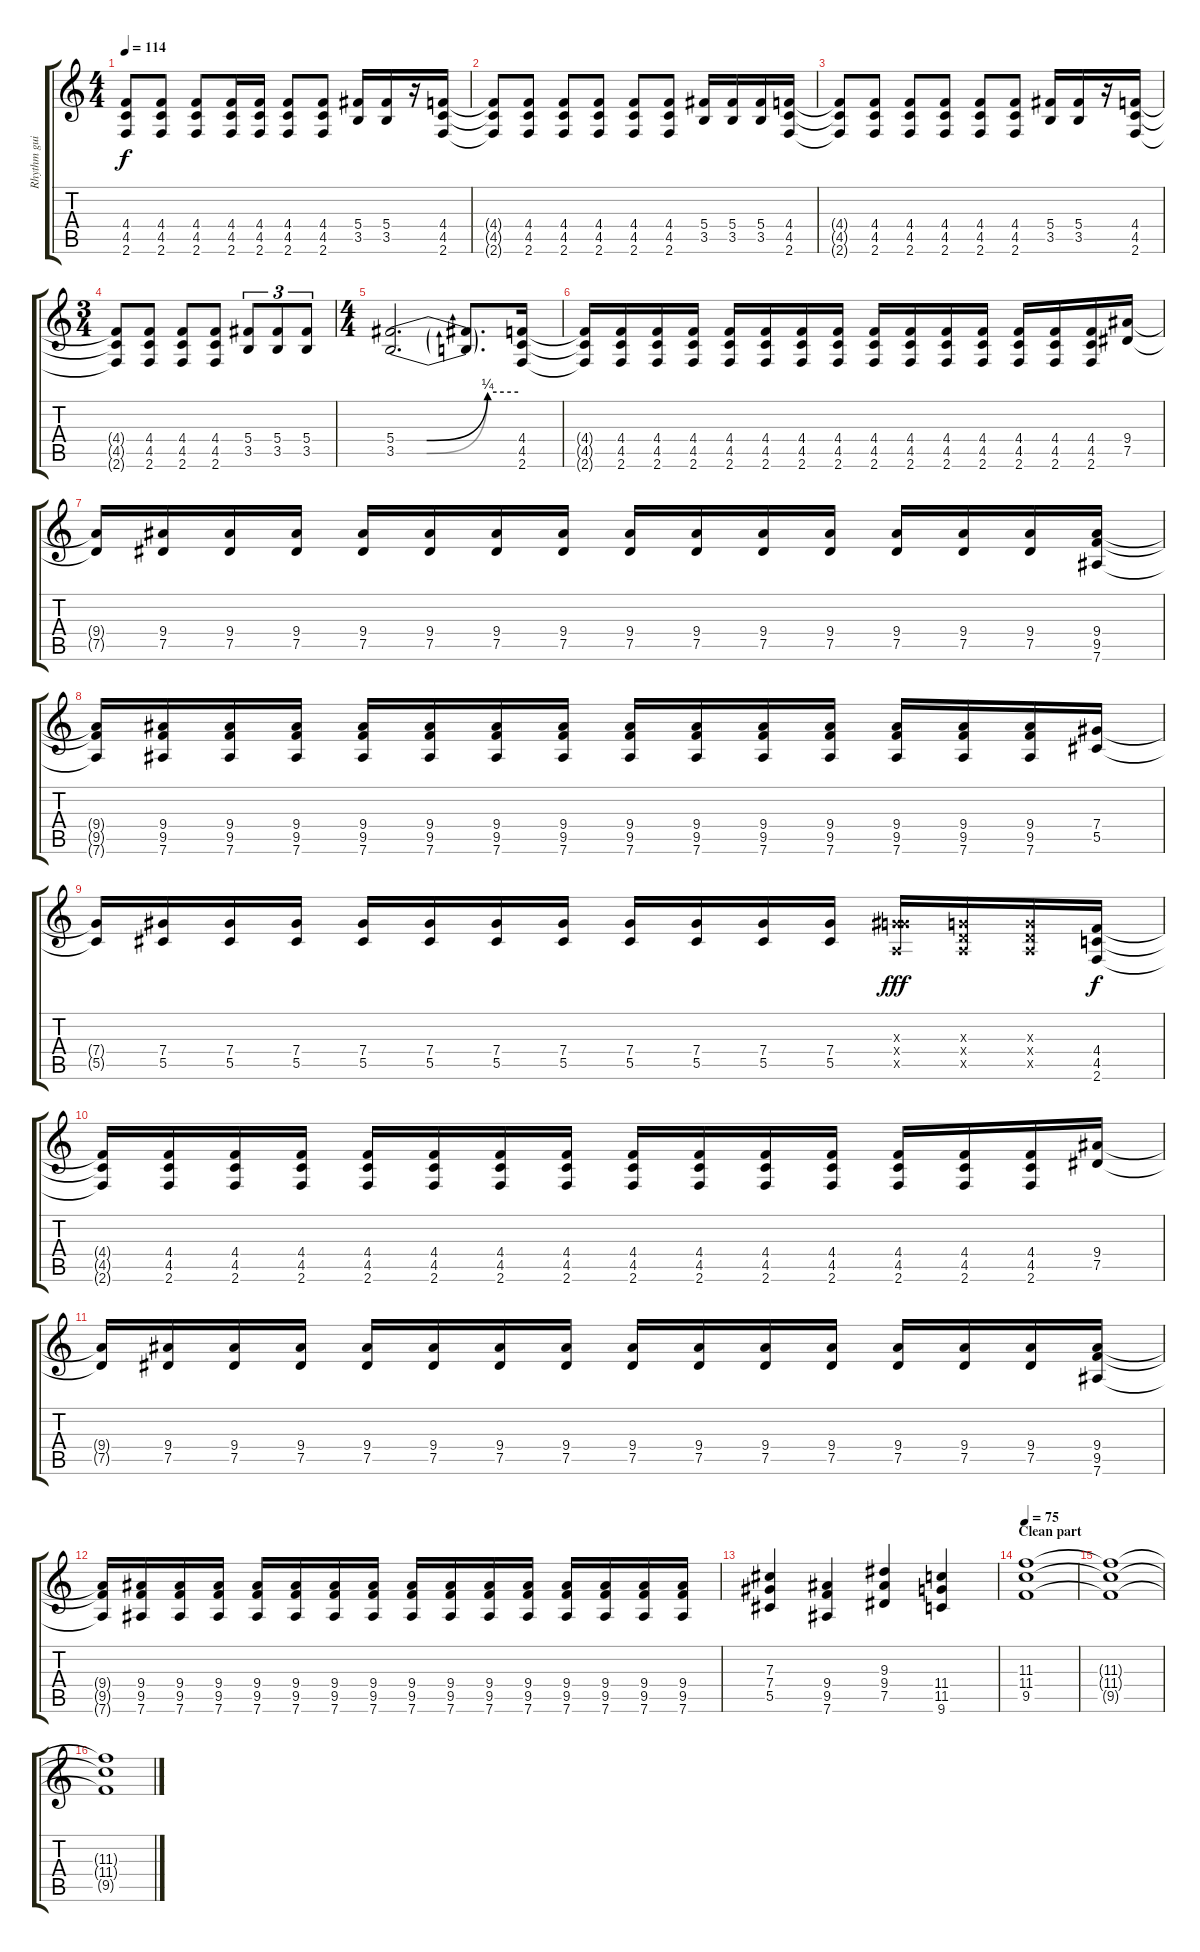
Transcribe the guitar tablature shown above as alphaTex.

\track ("Rhythm guitar" "Rhythm gui") {instrument distortionguitar}
\staff {score tabs}
\tuning (Eb4 Bb3 Gb3 Db3 Ab2 Eb2) {hide}
\ts (4 4)
\tempo 114
\clef g2
\ks c
(4.4{t} 4.5{t} 2.6{t}).8{dy f} (4.4 4.5 2.6).8 (4.4 4.5 2.6).8 (4.4 4.5 2.6).16 (4.4 4.5 2.6).16 (4.4 4.5 2.6).8 (4.4 4.5 2.6).8 (5.4 3.5).16 (5.4 3.5).16 r.16 (4.4 4.5 2.6).16 |
(4.4{t} 4.5{t} 2.6{t}).8 (4.4 4.5 2.6).8 (4.4 4.5 2.6).8 (4.4 4.5 2.6).8 (4.4 4.5 2.6).8 (4.4 4.5 2.6).8 (5.4 3.5).16 (5.4 3.5).16 (5.4 3.5).16 (4.4 4.5 2.6).16 |
(4.4{t} 4.5{t} 2.6{t}).8 (4.4 4.5 2.6).8 (4.4 4.5 2.6).8 (4.4 4.5 2.6).8 (4.4 4.5 2.6).8 (4.4 4.5 2.6).8 (5.4 3.5).16 (5.4 3.5).16 r.16 (4.4 4.5 2.6).16 |
\ts (3 4)
(4.4{t} 4.5{t} 2.6{t}).8 (4.4 4.5 2.6).8 (4.4 4.5 2.6).8 (4.4 4.5 2.6).8 (5.4 3.5).8{tu (3 2)} (5.4 3.5).8{tu (3 2)} (5.4 3.5).8{tu (3 2)} |
\ts (4 4)
(5.4{be (custom 0 0 15 0 45 1 60 1)} 3.5{be (custom 0 0 15 0 45 1 60 1)}).2{d} (5.4{t} 3.5{t}).8{d} (4.4 4.5 2.6).16 |
(4.4{t} 4.5{t} 2.6{t}).16 (4.4 4.5 2.6).16 (4.4 4.5 2.6).16 (4.4 4.5 2.6).16 (4.4 4.5 2.6).16 (4.4 4.5 2.6).16 (4.4 4.5 2.6).16 (4.4 4.5 2.6).16 (4.4 4.5 2.6).16 (4.4 4.5 2.6).16 (4.4 4.5 2.6).16 (4.4 4.5 2.6).16 (4.4 4.5 2.6).16 (4.4 4.5 2.6).16 (4.4 4.5 2.6).16 (9.4 7.5).16 |
(9.4{t} 7.5{t}).16 (9.4 7.5).16 (9.4 7.5).16 (9.4 7.5).16 (9.4 7.5).16 (9.4 7.5).16 (9.4 7.5).16 (9.4 7.5).16 (9.4 7.5).16 (9.4 7.5).16 (9.4 7.5).16 (9.4 7.5).16 (9.4 7.5).16 (9.4 7.5).16 (9.4 7.5).16 (9.4 9.5 7.6).16 |
(9.4{t} 9.5{t} 7.6{t}).16 (9.4 9.5 7.6).16 (9.4 9.5 7.6).16 (9.4 9.5 7.6).16 (9.4 9.5 7.6).16 (9.4 9.5 7.6).16 (9.4 9.5 7.6).16 (9.4 9.5 7.6).16 (9.4 9.5 7.6).16 (9.4 9.5 7.6).16 (9.4 9.5 7.6).16 (9.4 9.5 7.6).16 (9.4 9.5 7.6).16 (9.4 9.5 7.6).16 (9.4 9.5 7.6).16 (7.4 5.5).16 |
(7.4{t} 5.5{t}).16 (7.4 5.5).16 (7.4 5.5).16 (7.4 5.5).16 (7.4 5.5).16 (7.4 5.5).16 (7.4 5.5).16 (7.4 5.5).16 (7.4 5.5).16 (7.4 5.5).16 (7.4 5.5).16 (7.4 5.5).16 (1.3{x} 7.4{x} 1.5{x}).16{dy fff} (1.3{x} 1.4{x} 1.5{x}).16 (1.3{x} 1.4{x} 1.5{x}).16 (4.4 4.5 2.6).16{dy f} |
(4.4{t} 4.5{t} 2.6{t}).16 (4.4 4.5 2.6).16 (4.4 4.5 2.6).16 (4.4 4.5 2.6).16 (4.4 4.5 2.6).16 (4.4 4.5 2.6).16 (4.4 4.5 2.6).16 (4.4 4.5 2.6).16 (4.4 4.5 2.6).16 (4.4 4.5 2.6).16 (4.4 4.5 2.6).16 (4.4 4.5 2.6).16 (4.4 4.5 2.6).16 (4.4 4.5 2.6).16 (4.4 4.5 2.6).16 (9.4 7.5).16 |
(9.4{t} 7.5{t}).16 (9.4 7.5).16 (9.4 7.5).16 (9.4 7.5).16 (9.4 7.5).16 (9.4 7.5).16 (9.4 7.5).16 (9.4 7.5).16 (9.4 7.5).16 (9.4 7.5).16 (9.4 7.5).16 (9.4 7.5).16 (9.4 7.5).16 (9.4 7.5).16 (9.4 7.5).16 (9.4 9.5 7.6).16 |
(9.4{t} 9.5{t} 7.6{t}).16 (9.4 9.5 7.6).16 (9.4 9.5 7.6).16 (9.4 9.5 7.6).16 (9.4 9.5 7.6).16 (9.4 9.5 7.6).16 (9.4 9.5 7.6).16 (9.4 9.5 7.6).16 (9.4 9.5 7.6).16 (9.4 9.5 7.6).16 (9.4 9.5 7.6).16 (9.4 9.5 7.6).16 (9.4 9.5 7.6).16 (9.4 9.5 7.6).16 (9.4 9.5 7.6).16 (9.4 9.5 7.6).16 |
(7.3 7.4 5.5).4 (9.4 9.5 7.6).4 (9.3 9.4 7.5).4 (11.4 11.5 9.6).4 |
\section ("" "Clean part")
\tempo 75
(11.3 11.4 9.5).1 |
(11.3{t} 11.4{t} 9.5{t}).1 |
(11.3{t} 11.4{t} 9.5{t}).1
